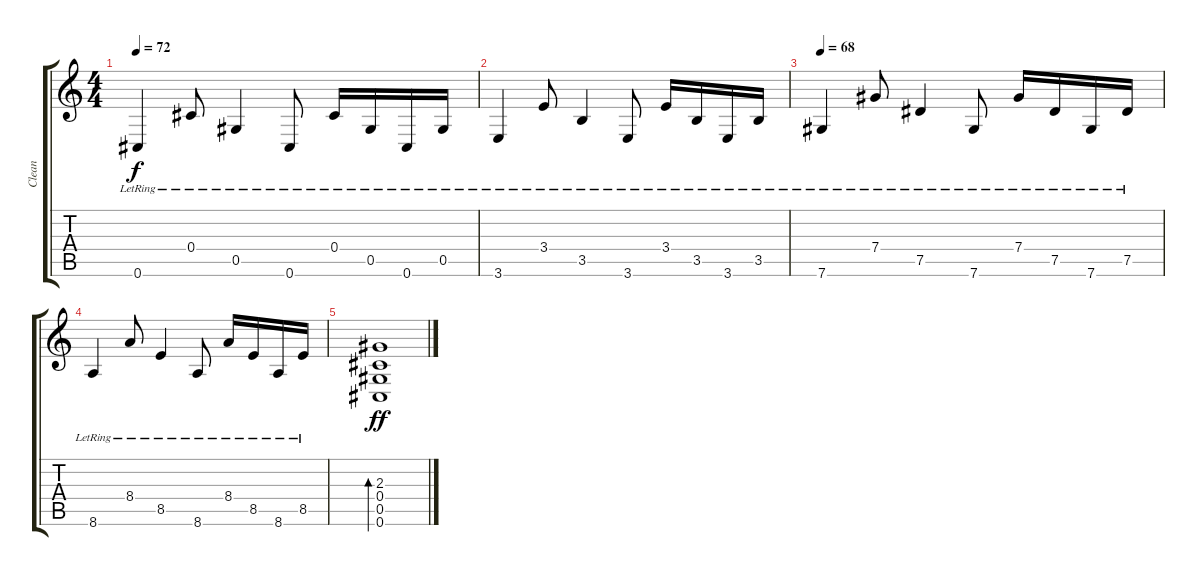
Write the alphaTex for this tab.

\track ("Clean" "Clean") {instrument electricguitarclean}
\staff {score tabs}
\tuning (Eb4 Bb3 Gb3 Db3 Ab2 Db2) {hide}
\ts (4 4)
\tempo 72
\clef g2
\ks c
0.6{lr}.4{dy f volume 16} 0.4{lr}.8 0.5{lr}.4 0.6{lr}.8 0.4{lr}.16 0.5{lr}.16 0.6{lr}.16 0.5{lr}.16 |
3.6{lr}.4 3.4{lr}.8 3.5{lr}.4 3.6{lr}.8 3.4{lr}.16 3.5{lr}.16 3.6{lr}.16 3.5{lr}.16 |
\tempo 68
7.6{lr}.4 7.4{lr}.8 7.5{lr}.4 7.6{lr}.8 7.4{lr}.16 7.5{lr}.16 7.6{lr}.16 7.5{lr}.16 |
8.6{lr}.4 8.4{lr}.8 8.5{lr}.4 8.6{lr}.8 8.4{lr}.16 8.5{lr}.16 8.6{lr}.16 8.5{lr}.16 |
(2.3 0.4 0.5 0.6).1{bd 240 dy ff}
